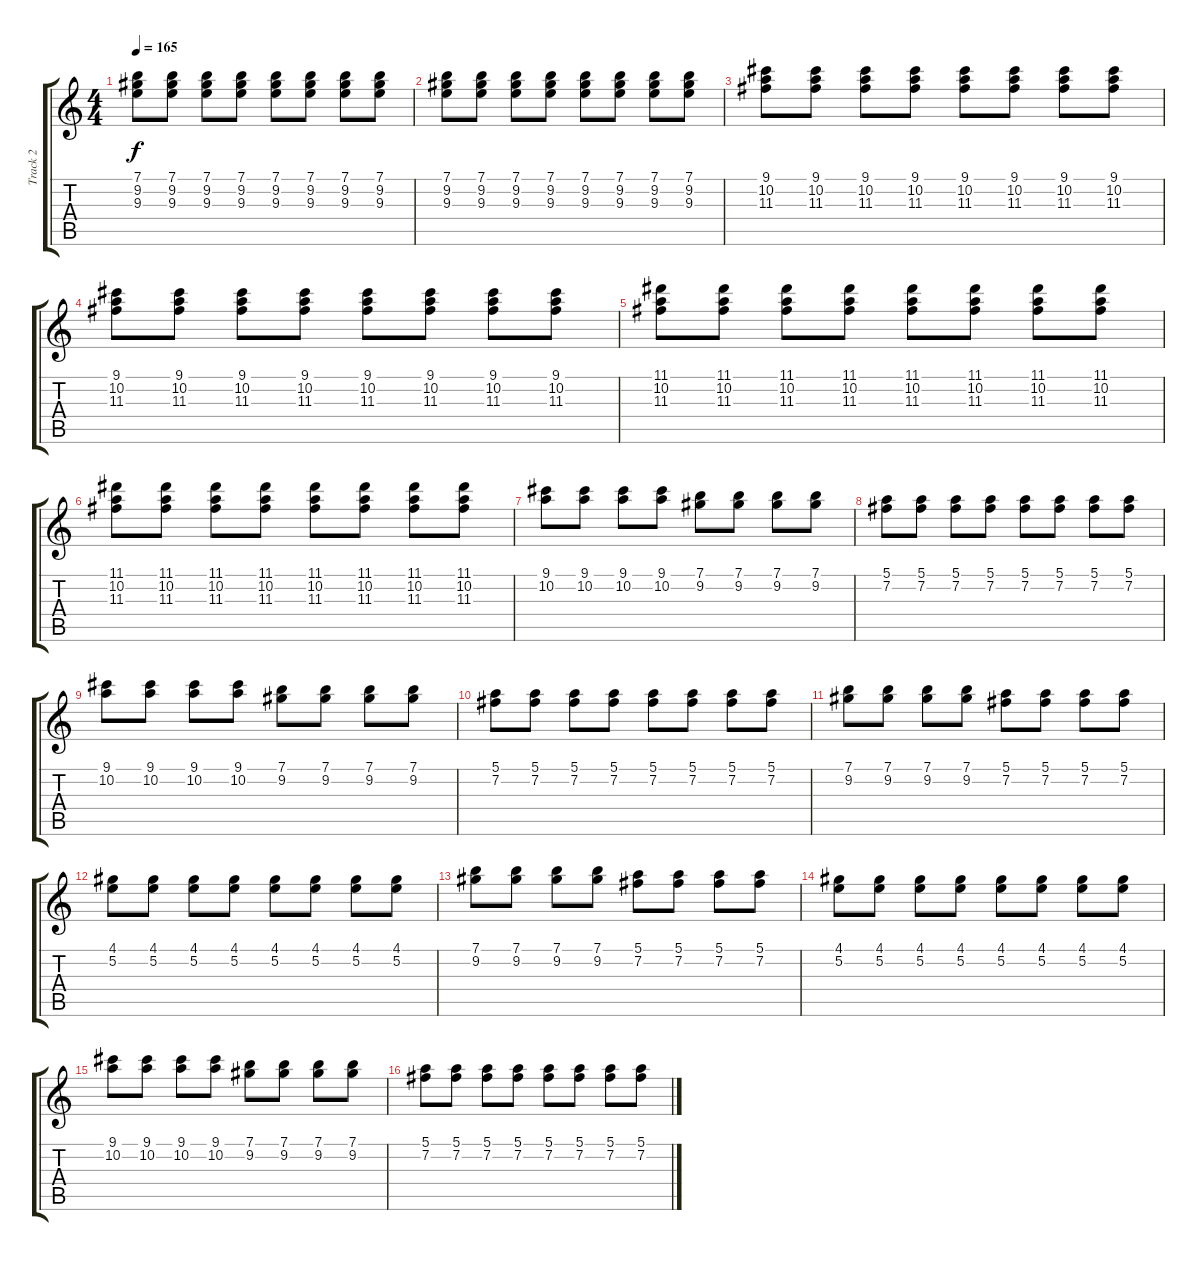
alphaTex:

\track ("Track 2" "Track 2") {instrument acousticguitarsteel}
\staff {score tabs}
\tuning (E4 B3 G3 D3 A2 E2) {hide}
\ts (4 4)
\tempo 165
\clef g2
\ks c
(7.1 9.2 9.3).8{dy f} (7.1 9.2 9.3).8 (7.1 9.2 9.3).8 (7.1 9.2 9.3).8 (7.1 9.2 9.3).8 (7.1 9.2 9.3).8 (7.1 9.2 9.3).8 (7.1 9.2 9.3).8 |
(7.1 9.2 9.3).8 (7.1 9.2 9.3).8 (7.1 9.2 9.3).8 (7.1 9.2 9.3).8 (7.1 9.2 9.3).8 (7.1 9.2 9.3).8 (7.1 9.2 9.3).8 (7.1 9.2 9.3).8 |
(9.1 10.2 11.3).8 (9.1 10.2 11.3).8 (9.1 10.2 11.3).8 (9.1 10.2 11.3).8 (9.1 10.2 11.3).8 (9.1 10.2 11.3).8 (9.1 10.2 11.3).8 (9.1 10.2 11.3).8 |
(9.1 10.2 11.3).8 (9.1 10.2 11.3).8 (9.1 10.2 11.3).8 (9.1 10.2 11.3).8 (9.1 10.2 11.3).8 (9.1 10.2 11.3).8 (9.1 10.2 11.3).8 (9.1 10.2 11.3).8 |
(11.1 10.2 11.3).8 (11.1 10.2 11.3).8 (11.1 10.2 11.3).8 (11.1 10.2 11.3).8 (11.1 10.2 11.3).8 (11.1 10.2 11.3).8 (11.1 10.2 11.3).8 (11.1 10.2 11.3).8 |
(11.1 10.2 11.3).8 (11.1 10.2 11.3).8 (11.1 10.2 11.3).8 (11.1 10.2 11.3).8 (11.1 10.2 11.3).8 (11.1 10.2 11.3).8 (11.1 10.2 11.3).8 (11.1 10.2 11.3).8 |
(9.1 10.2).8 (9.1 10.2).8 (9.1 10.2).8 (9.1 10.2).8 (7.1 9.2).8 (7.1 9.2).8 (7.1 9.2).8 (7.1 9.2).8 |
(5.1 7.2).8 (5.1 7.2).8 (5.1 7.2).8 (5.1 7.2).8 (5.1 7.2).8 (5.1 7.2).8 (5.1 7.2).8 (5.1 7.2).8 |
(9.1 10.2).8 (9.1 10.2).8 (9.1 10.2).8 (9.1 10.2).8 (7.1 9.2).8 (7.1 9.2).8 (7.1 9.2).8 (7.1 9.2).8 |
(5.1 7.2).8 (5.1 7.2).8 (5.1 7.2).8 (5.1 7.2).8 (5.1 7.2).8 (5.1 7.2).8 (5.1 7.2).8 (5.1 7.2).8 |
(7.1 9.2).8 (7.1 9.2).8 (7.1 9.2).8 (7.1 9.2).8 (5.1 7.2).8 (5.1 7.2).8 (5.1 7.2).8 (5.1 7.2).8 |
(4.1 5.2).8 (4.1 5.2).8 (4.1 5.2).8 (4.1 5.2).8 (4.1 5.2).8 (4.1 5.2).8 (4.1 5.2).8 (4.1 5.2).8 |
(7.1 9.2).8 (7.1 9.2).8 (7.1 9.2).8 (7.1 9.2).8 (5.1 7.2).8 (5.1 7.2).8 (5.1 7.2).8 (5.1 7.2).8 |
(4.1 5.2).8 (4.1 5.2).8 (4.1 5.2).8 (4.1 5.2).8 (4.1 5.2).8 (4.1 5.2).8 (4.1 5.2).8 (4.1 5.2).8 |
(9.1 10.2).8 (9.1 10.2).8 (9.1 10.2).8 (9.1 10.2).8 (7.1 9.2).8 (7.1 9.2).8 (7.1 9.2).8 (7.1 9.2).8 |
(5.1 7.2).8 (5.1 7.2).8 (5.1 7.2).8 (5.1 7.2).8 (5.1 7.2).8 (5.1 7.2).8 (5.1 7.2).8 (5.1 7.2).8
